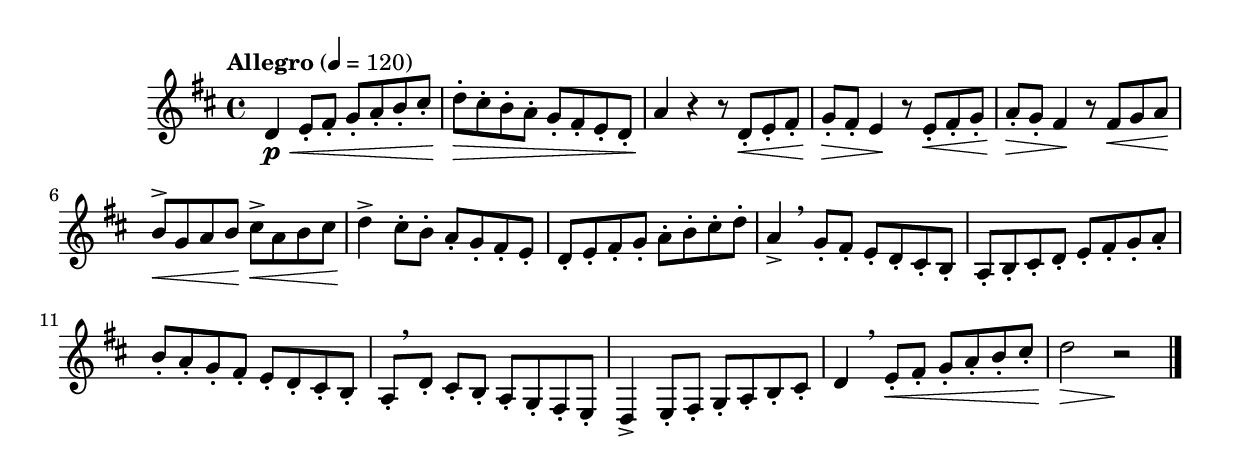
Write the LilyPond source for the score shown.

\version "2.22.0"

\version "2.24.0"

#(begin
  (define preserve-line-breaks? #f)
)


\relative {
  \language "english"

  \transposition f

  \tempo "Allegro" 4=120

  \key d \major
  \time 4/4

  d'4 \p \< e8-. f-sharp-. g-. a-. b-. c-sharp-. |
  d8-. \> c-sharp-. b-. a-. g-. f-sharp-. e-. d-. |
  a'4 \! r4 r8 d,-. \< e-. f-sharp-. |
  g8-. \> f-sharp-. e4 \! r8 8-. \< f-sharp-. g-. |

  a8-. \> g-. f-sharp4 \! r8
  #(if preserve-line-breaks? #{ \override DynamicLineSpanner.staff-padding = #2.3 #})
  8 \< g a \! |
  #(if (not preserve-line-breaks?) #{ \override DynamicLineSpanner.staff-padding = #2.3 #})

  b8^> \< g a b \! c-sharp-> \< a b c-sharp |
  d4-> \! c-sharp8-. b-. a-. g-. f-sharp-. e-. |
  \revert DynamicLineSpanner.staff-padding
  d8-. e-. f-sharp-. g-. a-. b-. c-sharp-. d-. |
  a4-> \breathe g8-. f-sharp-. e-. d-. c-sharp-. b-. |
  a8-. b-. c-sharp-. d-. e-. f-sharp-. g-. a-. |
  b8-. a-. g-. f-sharp-. e-. d-. c-sharp-. b-. |
  a8-.[ \breathe d-.] c-sharp-. b-. a-. g-. f-sharp-. e-. |
  d4-> e8-. f-sharp-. g-. a-. b-. c-sharp-. |
  d4 \breathe e8-. \< f-sharp-. g-. a-. b-. c-sharp-. |
  d2 \> r \! | \bar "|."
}
